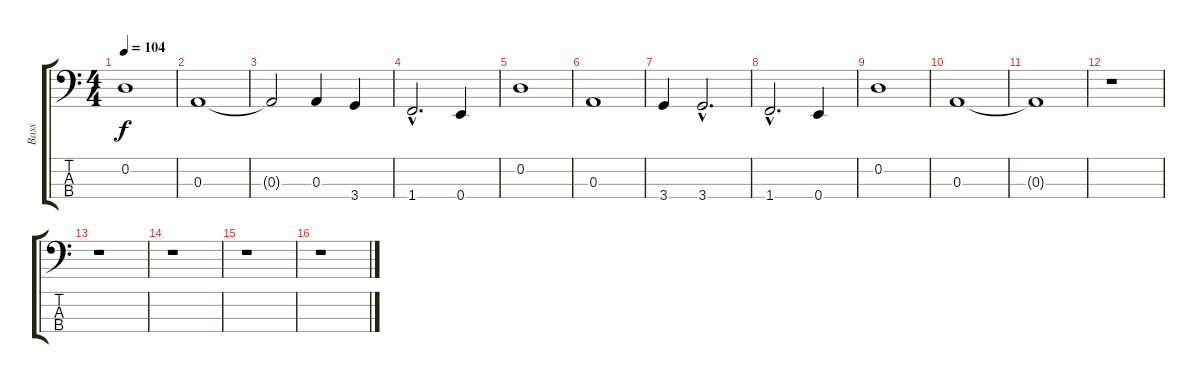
\track ("Bass" "Bass") {instrument electricbassfinger}
\staff {score tabs}
\tuning (G2 D2 A1 E1) {hide}
\ts (4 4)
\tempo 104
\clef f4
\ks c
0.2.1{dy f} |
0.3.1 |
0.3{t}.2 0.3.4 3.4.4 |
1.4{hac}.2{d} 0.4.4 |
0.2.1 |
0.3.1 |
3.4.4 3.4{hac}.2{d} |
1.4{hac}.2{d} 0.4.4 |
0.2.1 |
0.3.1 |
0.3{t}.1 |
r.1 |
r.1 |
r.1 |
r.1 |
r.1
